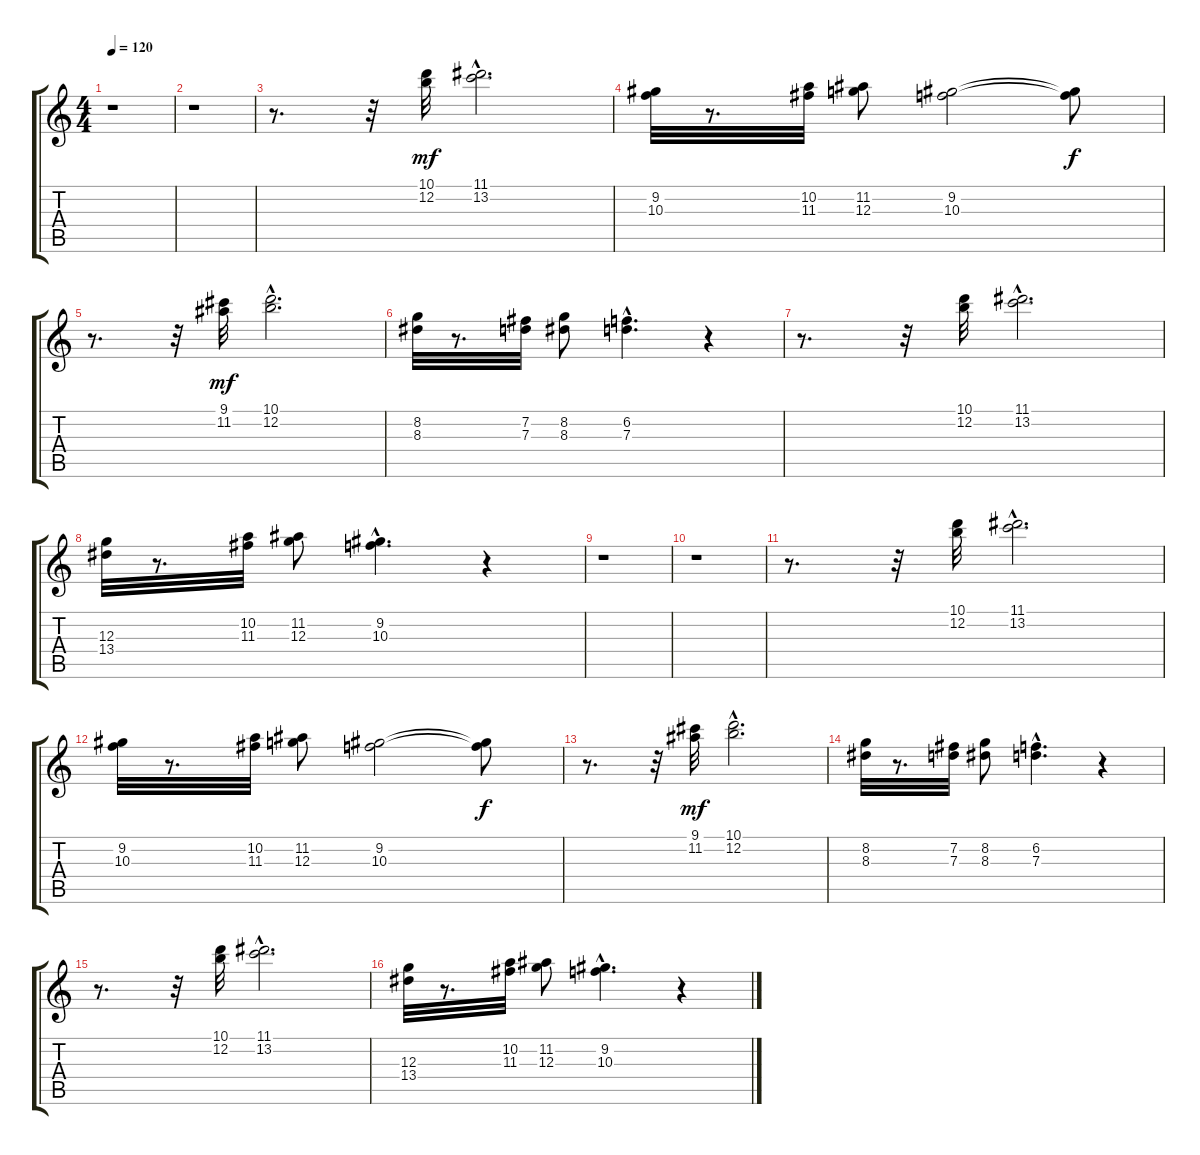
\track "" {instrument overdrivenguitar}
\staff {score tabs}
\tuning (E4 B3 G3 D3 A2 E2) {hide}
\ts (4 4)
\tempo 120
\clef g2
\ks c
r.1{dy f} |
r.1 |
r.8{d} r.32 (10.1 12.2).32{dy mf} (11.1{hac} 13.2{hac}).2{d} |
(9.2 10.3).32 r.8{d} (10.2 11.3).32 (11.2 12.3).8 (9.2 10.3).2 (9.2{t} 10.3{t}).8{dy f} |
r.8{d} r.32 (9.1 11.2).32{dy mf} (10.1{hac} 12.2{hac}).2{d} |
(8.2 8.3).32 r.8{d} (7.2 7.3).32 (8.2 8.3).8 (6.2{hac} 7.3{hac}).4{d} r.4 |
r.8{d} r.32 (10.1 12.2).32 (11.1{hac} 13.2{hac}).2{d} |
(12.3 13.4).32 r.8{d} (10.2 11.3).32 (11.2 12.3).8 (9.2{hac} 10.3{hac}).4{d} r.4 |
r.1 |
r.1 |
r.8{d} r.32 (10.1 12.2).32 (11.1{hac} 13.2{hac}).2{d} |
(9.2 10.3).32 r.8{d} (10.2 11.3).32 (11.2 12.3).8 (9.2 10.3).2 (9.2{t} 10.3{t}).8{dy f} |
r.8{d} r.32 (9.1 11.2).32{dy mf} (10.1{hac} 12.2{hac}).2{d} |
(8.2 8.3).32 r.8{d} (7.2 7.3).32 (8.2 8.3).8 (6.2{hac} 7.3{hac}).4{d} r.4 |
r.8{d} r.32 (10.1 12.2).32 (11.1{hac} 13.2{hac}).2{d} |
(12.3 13.4).32 r.8{d} (10.2 11.3).32 (11.2 12.3).8 (9.2{hac} 10.3{hac}).4{d} r.4
